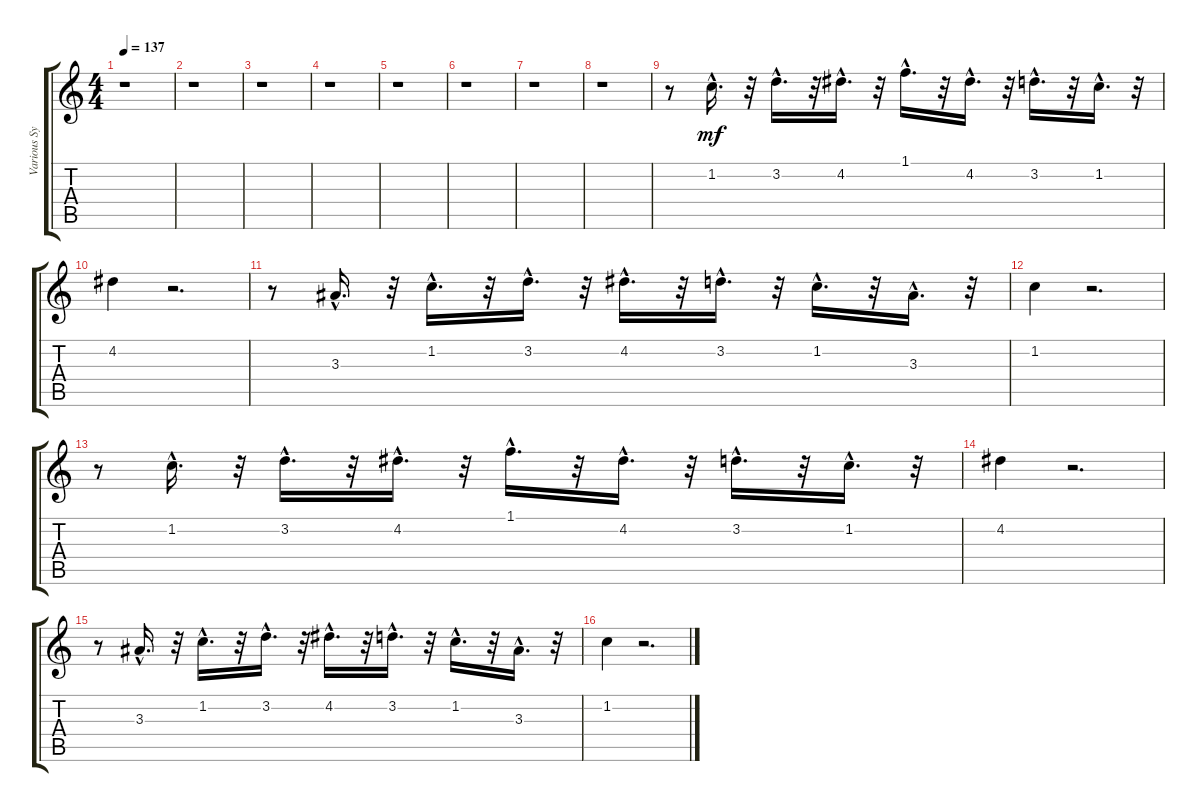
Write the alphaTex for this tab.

\track ("Various Synth Fillers" "Various Sy") {instrument distortionguitar}
\staff {score tabs}
\tuning (E4 B3 G3 D3 A2 E2) {hide}
\ts (4 4)
\tempo 137
\clef g2
\ks c
r.1{dy mp} |
r.1 |
r.1 |
r.1 |
r.1 |
r.1 |
r.1 |
r.1 |
r.8 1.2{hac}.16{d dy mf instrument lead7fifths} r.32 3.2{hac}.16{d} r.32 4.2{hac}.16{d} r.32 1.1{hac}.16{d} r.32 4.2{hac}.16{d} r.32 3.2{hac}.16{d} r.32 1.2{hac}.16{d} r.32 |
4.2.4 r.2{d} |
r.8 3.3{hac}.16{d} r.32 1.2{hac}.16{d} r.32 3.2{hac}.16{d} r.32 4.2{hac}.16{d} r.32 3.2{hac}.16{d} r.32 1.2{hac}.16{d} r.32 3.3{hac}.16{d} r.32 |
1.2.4 r.2{d} |
r.8 1.2{hac}.16{d} r.32 3.2{hac}.16{d} r.32 4.2{hac}.16{d} r.32 1.1{hac}.16{d} r.32 4.2{hac}.16{d} r.32 3.2{hac}.16{d} r.32 1.2{hac}.16{d} r.32 |
4.2.4 r.2{d} |
r.8 3.3{hac}.16{d} r.32 1.2{hac}.16{d} r.32 3.2{hac}.16{d} r.32 4.2{hac}.16{d} r.32 3.2{hac}.16{d} r.32 1.2{hac}.16{d} r.32 3.3{hac}.16{d} r.32 |
1.2.4 r.2{d}
